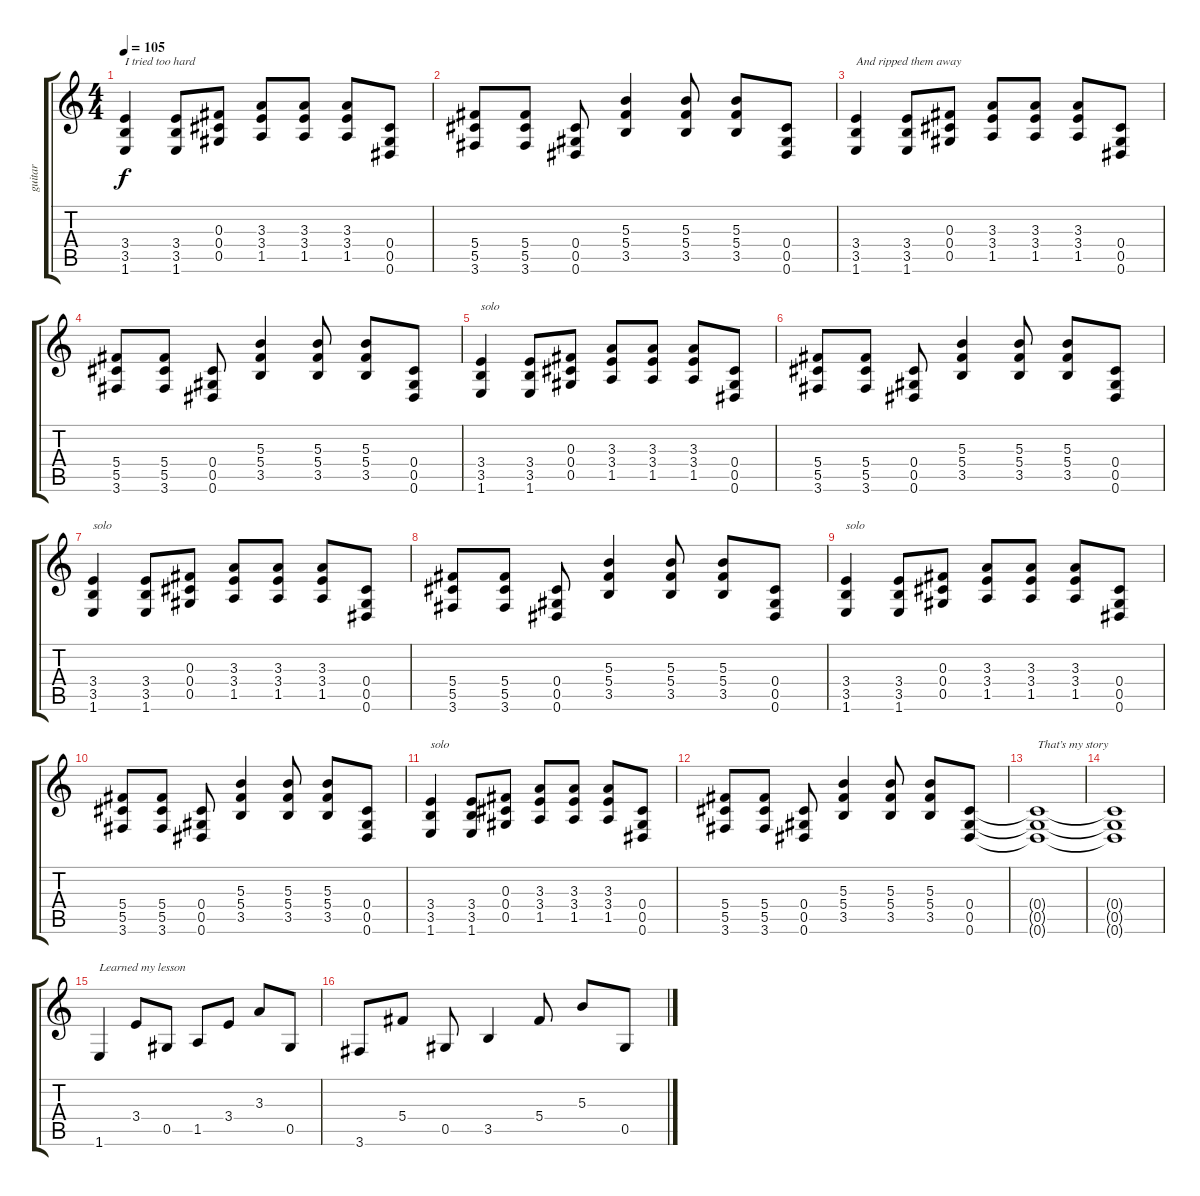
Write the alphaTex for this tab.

\track ("guitar" "guitar") {instrument electricguitarclean}
\staff {score tabs}
\tuning (Eb4 Bb3 Gb3 Db3 Ab2 Eb2) {hide}
\ts (4 4)
\tempo 105
\clef g2
\ks c
(3.4 3.5 1.6).4{txt "I tried too hard" dy f instrument distortionguitar} (3.4 3.5 1.6).8 (0.3 0.4 0.5).8 (3.3 3.4 1.5).8 (3.3 3.4 1.5).8 (3.3 3.4 1.5).8 (0.4 0.5 0.6).8 |
(5.4 5.5 3.6).8 (5.4 5.5 3.6).8 (0.4 0.5 0.6).8 (5.3 5.4 3.5).4 (5.3 5.4 3.5).8 (5.3 5.4 3.5).8 (0.4 0.5 0.6).8 |
(3.4 3.5 1.6).4{txt "And ripped them away" instrument distortionguitar} (3.4 3.5 1.6).8 (0.3 0.4 0.5).8 (3.3 3.4 1.5).8 (3.3 3.4 1.5).8 (3.3 3.4 1.5).8 (0.4 0.5 0.6).8 |
(5.4 5.5 3.6).8 (5.4 5.5 3.6).8 (0.4 0.5 0.6).8 (5.3 5.4 3.5).4 (5.3 5.4 3.5).8 (5.3 5.4 3.5).8 (0.4 0.5 0.6).8 |
(3.4 3.5 1.6).4{txt "solo" instrument distortionguitar} (3.4 3.5 1.6).8 (0.3 0.4 0.5).8 (3.3 3.4 1.5).8 (3.3 3.4 1.5).8 (3.3 3.4 1.5).8 (0.4 0.5 0.6).8 |
(5.4 5.5 3.6).8 (5.4 5.5 3.6).8 (0.4 0.5 0.6).8 (5.3 5.4 3.5).4 (5.3 5.4 3.5).8 (5.3 5.4 3.5).8 (0.4 0.5 0.6).8 |
(3.4 3.5 1.6).4{txt "solo" instrument distortionguitar} (3.4 3.5 1.6).8 (0.3 0.4 0.5).8 (3.3 3.4 1.5).8 (3.3 3.4 1.5).8 (3.3 3.4 1.5).8 (0.4 0.5 0.6).8 |
(5.4 5.5 3.6).8 (5.4 5.5 3.6).8 (0.4 0.5 0.6).8 (5.3 5.4 3.5).4 (5.3 5.4 3.5).8 (5.3 5.4 3.5).8 (0.4 0.5 0.6).8 |
(3.4 3.5 1.6).4{txt "solo" instrument distortionguitar} (3.4 3.5 1.6).8 (0.3 0.4 0.5).8 (3.3 3.4 1.5).8 (3.3 3.4 1.5).8 (3.3 3.4 1.5).8 (0.4 0.5 0.6).8 |
(5.4 5.5 3.6).8 (5.4 5.5 3.6).8 (0.4 0.5 0.6).8 (5.3 5.4 3.5).4 (5.3 5.4 3.5).8 (5.3 5.4 3.5).8 (0.4 0.5 0.6).8 |
(3.4 3.5 1.6).4{txt "solo" instrument distortionguitar} (3.4 3.5 1.6).8 (0.3 0.4 0.5).8 (3.3 3.4 1.5).8 (3.3 3.4 1.5).8 (3.3 3.4 1.5).8 (0.4 0.5 0.6).8 |
(5.4 5.5 3.6).8 (5.4 5.5 3.6).8 (0.4 0.5 0.6).8 (5.3 5.4 3.5).4 (5.3 5.4 3.5).8 (5.3 5.4 3.5).8 (0.4 0.5 0.6).8 |
(0.4{t} 0.5{t} 0.6{t}).1{txt "That’s my story"} |
(0.4{t} 0.5{t} 0.6{t}).1 |
1.6.4{txt "Learned my lesson" instrument electricguitarclean} 3.4.8 0.5.8 1.5.8 3.4.8 3.3.8 0.5.8 |
3.6.8 5.4.8 0.5.8 3.5.4 5.4.8 5.3.8 0.5.8
